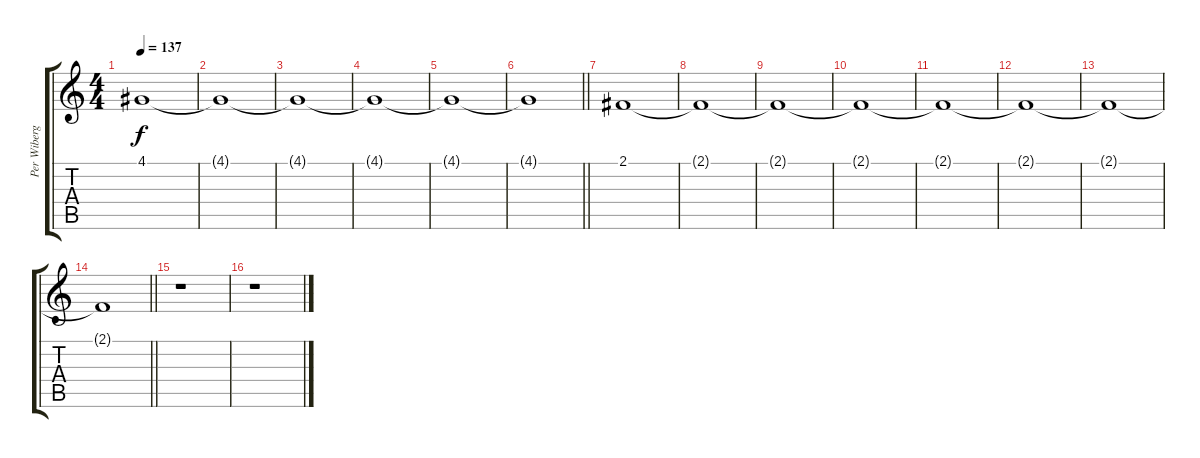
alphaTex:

\track ("Per Wiberg" "Per Wiberg") {instrument choiraahs}
\staff {score tabs}
\tuning (E4 B3 G3 D3 A2 E2) {hide}
\ts (4 4)
\tempo 137
\clef g2
\ks c
4.1{t}.1{dy f} |
4.1{t}.1 |
4.1{t}.1 |
4.1{t}.1 |
4.1{t}.1 |
\barLineRight lightlight
4.1{t}.1 |
\section ("" "")
2.1.1 |
2.1{t}.1 |
2.1{t}.1 |
2.1{t}.1 |
2.1{t}.1 |
2.1{t}.1 |
2.1{t}.1 |
\barLineRight lightlight
2.1{t}.1 |
\section ("" "")
r.1 |
r.1
